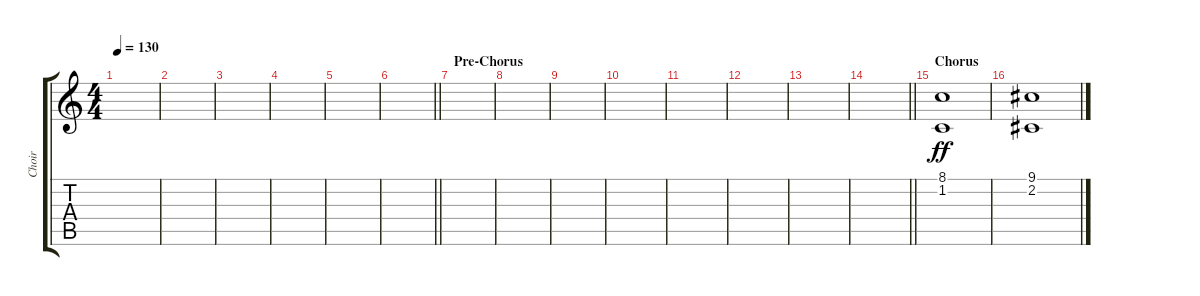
\track ("Choir" "Choir") {instrument choiraahs}
\staff {score tabs}
\tuning (E4 B3 G3 D3 A2 E2) {hide}
\ts (4 4)
\tempo 130
\clef g2
\ks c
|
|
|
|
|
\barLineRight lightlight
|
\section ("" "Pre-Chorus")
|
|
|
|
|
|
|
\barLineRight lightlight
|
\section ("" "Chorus")
(8.1 1.2).1{dy ff volume 16} |
(9.1 2.2).1
